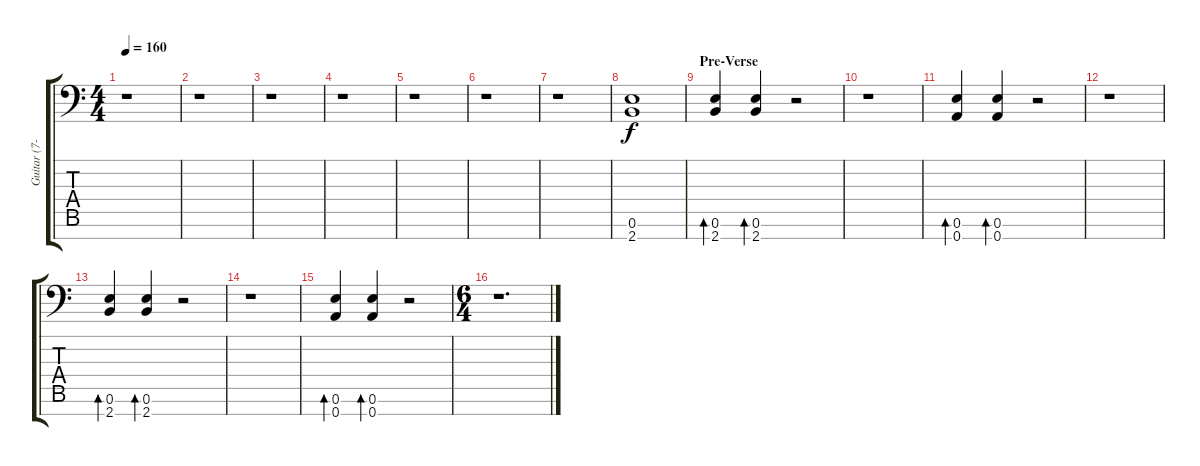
\track ("Guitar (7-String Distorted)" "Guitar (7-") {instrument distortionguitar}
\staff {score tabs}
\tuning (E4 B3 G3 D3 A2 E2 A1) {hide}
\ts (4 4)
\tempo 160
\clef f4
\ks c
r.1{dy f} |
r.1 |
r.1 |
r.1 |
r.1 |
r.1 |
r.1{volume 0} |
(0.6 2.7).1{volume 16} |
\section ("" "Pre-Verse")
(0.6 2.7).4{bd 120 volume 11} (0.6 2.7).4{bd 120} r.2 |
r.1 |
(0.6 0.7).4{bd 120} (0.6 0.7).4{bd 120} r.2 |
r.1 |
(0.6 2.7).4{bd 120} (0.6 2.7).4{bd 120} r.2 |
r.1 |
(0.6 0.7).4{bd 120} (0.6 0.7).4{bd 120} r.2 |
\ts (6 4)
r.1{d}
